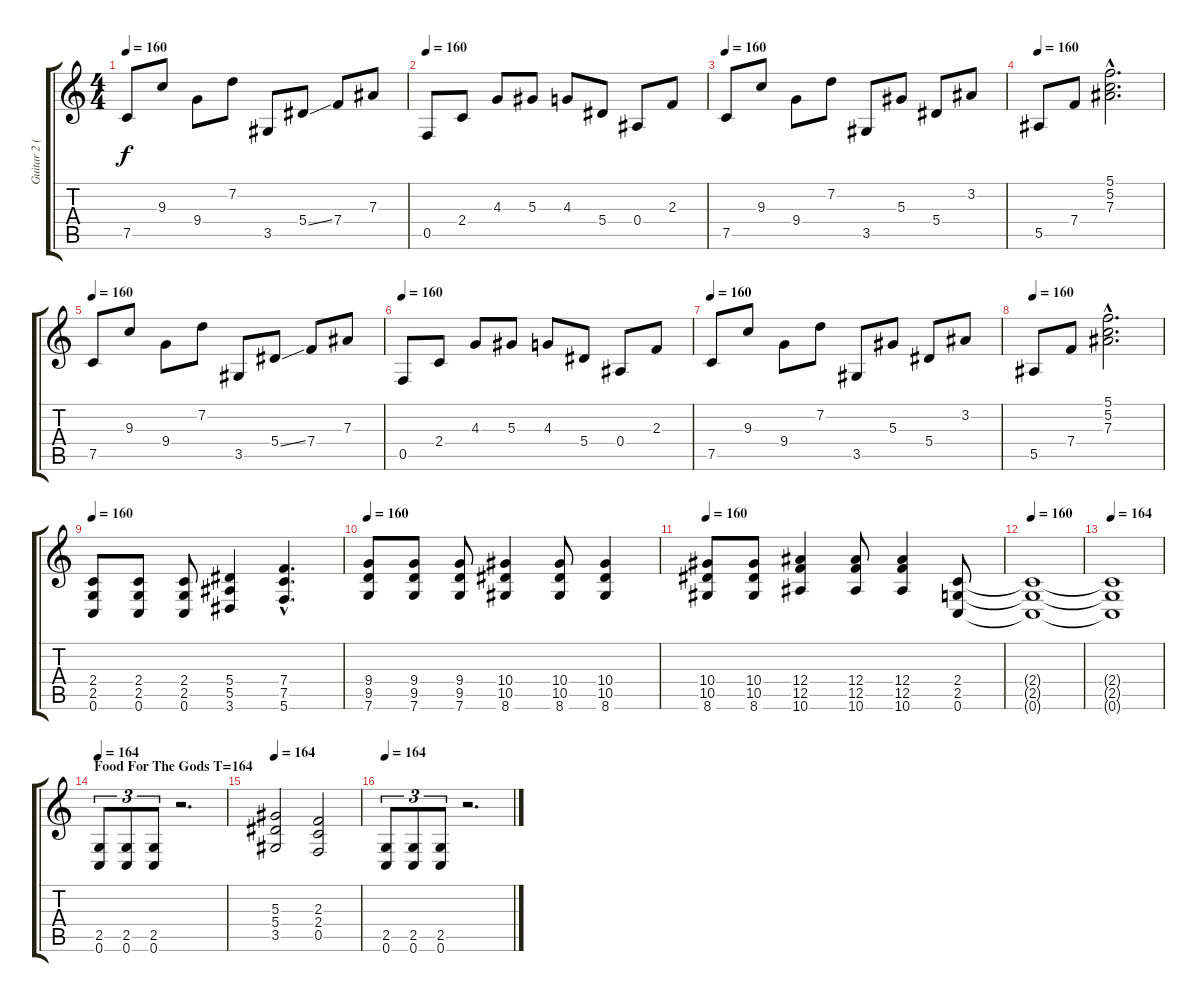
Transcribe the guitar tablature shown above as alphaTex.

\track ("Guitar 2 (Lead)" "Guitar 2 (") {instrument overdrivenguitar}
\staff {score tabs}
\tuning (C4 G3 Eb3 Bb2 F2 C2) {hide}
\ts (4 4)
\tempo 160
\clef g2
\ks c
7.5.8{dy f} 9.3.8 9.4.8 7.2.8 3.5.8 5.4{ss}.8 7.4.8 7.3.8 |
\tempo 160
0.5.8 2.4.8 4.3.8 5.3.8 4.3.8 5.4.8 0.4.8 2.3.8 |
\tempo 160
7.5.8 9.3.8 9.4.8 7.2.8 3.5.8 5.3.8 5.4.8 3.2.8 |
\tempo 160
5.5.8 7.4.8 (5.1{hac} 5.2{hac} 7.3{hac}).2{d} |
\tempo 160
7.5.8 9.3.8 9.4.8 7.2.8 3.5.8 5.4{ss}.8 7.4.8 7.3.8 |
\tempo 160
0.5.8 2.4.8 4.3.8 5.3.8 4.3.8 5.4.8 0.4.8 2.3.8 |
\tempo 160
7.5.8 9.3.8 9.4.8 7.2.8 3.5.8 5.3.8 5.4.8 3.2.8 |
\tempo 160
5.5.8 7.4.8 (5.1{hac} 5.2{hac} 7.3{hac}).2{d} |
\tempo 160
(2.4 2.5 0.6).8{volume 16 balance 11} (2.4 2.5 0.6).8 (2.4 2.5 0.6).8 (5.4 5.5 3.6).4 (7.4{hac} 7.5{hac} 5.6{hac}).4{d} |
\tempo 160
(9.4 9.5 7.6).8 (9.4 9.5 7.6).8 (9.4 9.5 7.6).8 (10.4 10.5 8.6).4 (10.4 10.5 8.6).8 (10.4 10.5 8.6).4 |
\tempo 160
(10.4 10.5 8.6).8 (10.4 10.5 8.6).8 (12.4 12.5 10.6).4 (12.4 12.5 10.6).8 (12.4 12.5 10.6).4 (2.4 2.5 0.6).8 |
\tempo 160
(2.4{t} 2.5{t} 0.6{t}).1 |
\tempo 164
(2.4{t} 2.5{t} 0.6{t}).1 |
\section ("" "Food For The Gods T=164")
\tempo 164
(2.5 0.6).8{tu (3 2) volume 15} (2.5 0.6).8{tu (3 2)} (2.5 0.6).8{tu (3 2)} r.2{d} |
\tempo 164
(5.3 5.4 3.5).2 (2.3 2.4 0.5).2 |
\tempo 164
(2.5 0.6).8{tu (3 2)} (2.5 0.6).8{tu (3 2)} (2.5 0.6).8{tu (3 2)} r.2{d}
